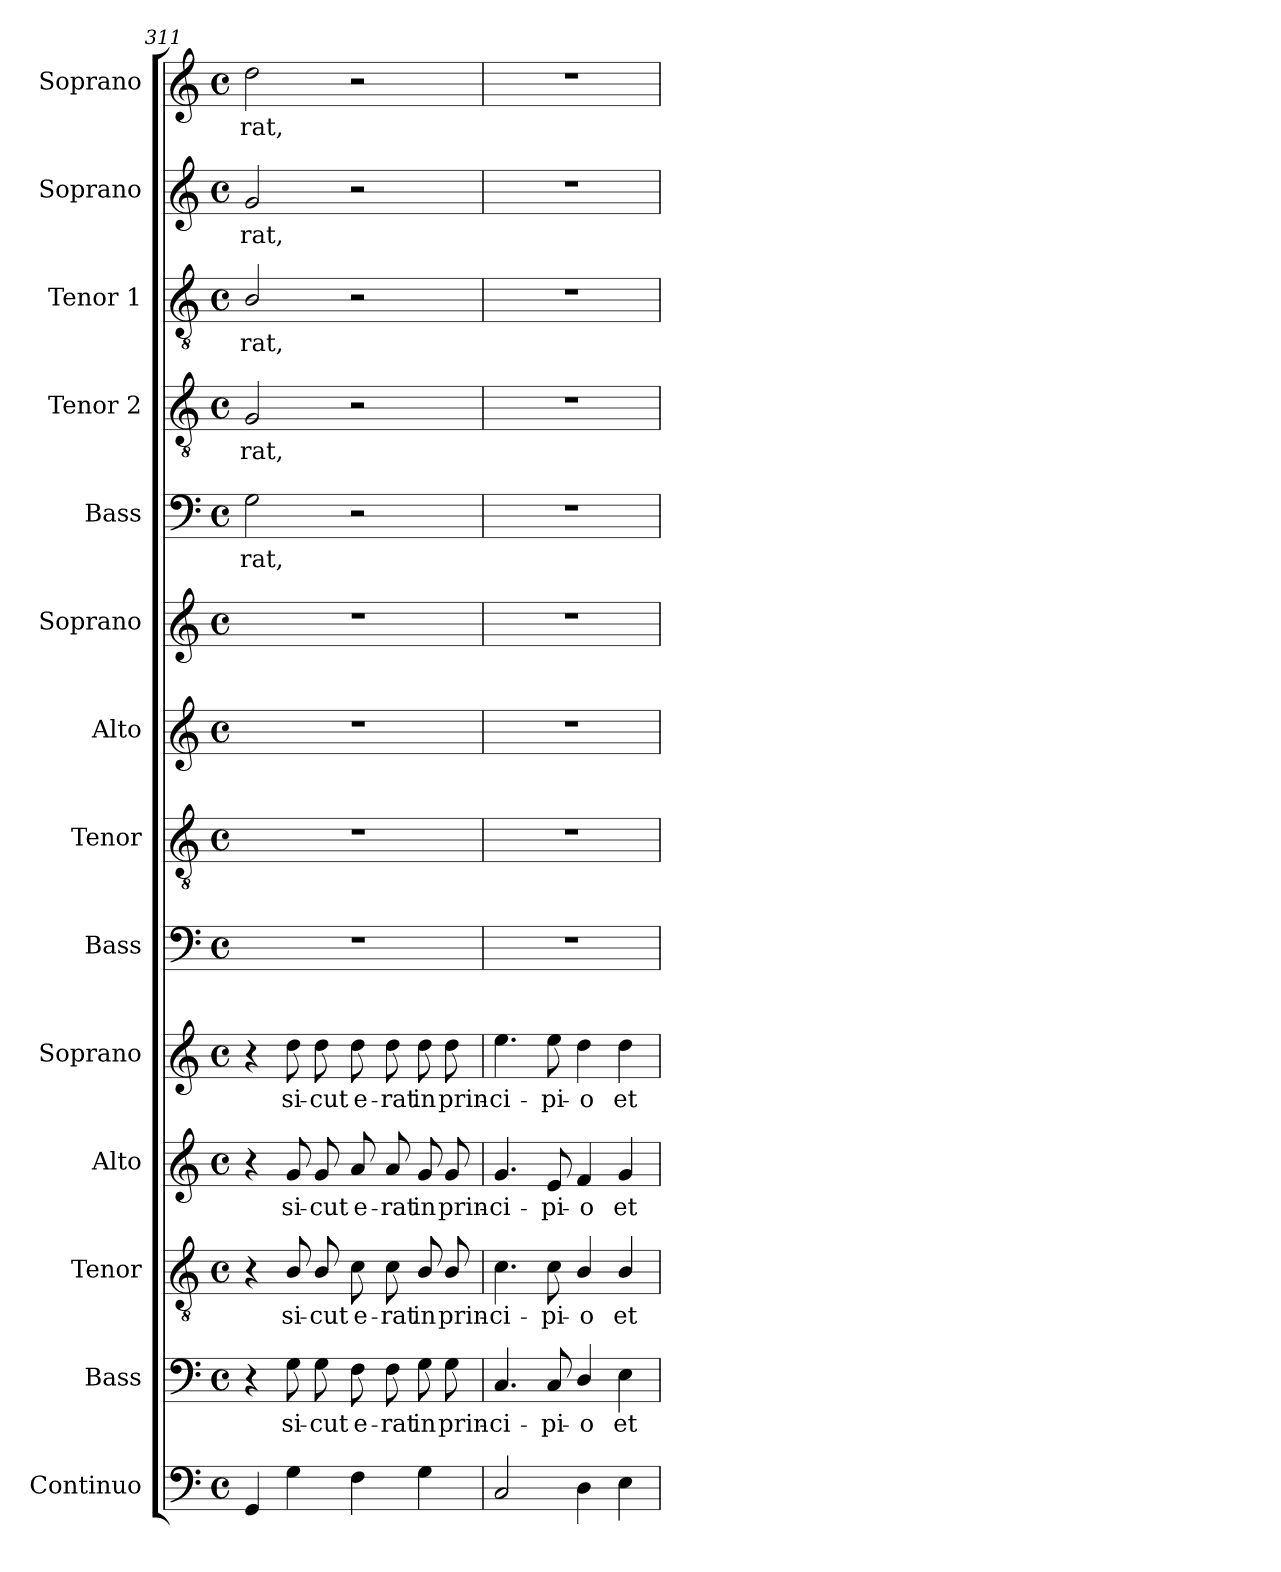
**kern	**kern	**text	**kern	**text	**kern	**text	**kern	**text	**kern	**kern	**kern	**kern	**kern	**text	**kern	**text	**kern	**text	**kern	**text	**kern	**text
*part14	*part13	*part13	*part12	*part12	*part11	*part11	*part10	*part10	*part9	*part8	*part7	*part6	*part5	*part5	*part4	*part4	*part3	*part3	*part2	*part2	*part1	*part1
*staff14	*staff13	*staff13	*staff12	*staff12	*staff11	*staff11	*staff10	*staff10	*staff9	*staff8	*staff7	*staff6	*staff5	*staff5	*staff4	*staff4	*staff3	*staff3	*staff2	*staff2	*staff1	*staff1
*I"Continuo	*I"Bass	*	*I"Tenor	*	*I"Alto	*	*I"Soprano	*	*I"Bass	*I"Tenor	*I"Alto	*I"Soprano	*I"Bass	*	*I"Tenor 2	*	*I"Tenor 1	*	*I"Soprano	*	*I"Soprano	*
*I'Cont.	*I'B.	*	*I'T.	*	*I'A.	*	*I'S.	*	*I'B.	*I'T.	*I'A.	*I'S.	*I'B.	*	*I'T2.	*	*I'T1.	*	*I'S.	*	*I'S.	*
*clefF4	*clefF4	*	*clefGv2	*	*clefG2	*	*clefG2	*	*clefF4	*clefGv2	*clefG2	*clefG2	*clefF4	*	*clefGv2	*	*clefGv2	*	*clefG2	*	*clefG2	*
*	*	*	*ITrd7c12	*	*	*	*	*	*	*ITrd7c12	*	*	*	*	*ITrd7c12	*	*ITrd7c12	*	*	*	*	*
*k[]	*k[]	*	*k[]	*	*k[]	*	*k[]	*	*k[]	*k[]	*k[]	*k[]	*k[]	*	*k[]	*	*k[]	*	*k[]	*	*k[]	*
*C:	*C:	*	*C:	*	*C:	*	*C:	*	*C:	*C:	*C:	*C:	*C:	*	*C:	*	*C:	*	*C:	*	*C:	*
*M4/4	*M4/4	*	*M4/4	*	*M4/4	*	*M4/4	*	*M4/4	*M4/4	*M4/4	*M4/4	*M4/4	*	*M4/4	*	*M4/4	*	*M4/4	*	*M4/4	*
*met(c)	*met(c)	*	*met(c)	*	*met(c)	*	*met(c)	*	*met(c)	*met(c)	*met(c)	*met(c)	*met(c)	*	*met(c)	*	*met(c)	*	*met(c)	*	*met(c)	*
=311	=311	=311	=311	=311	=311	=311	=311	=311	=311	=311	=311	=311	=311	=311	=311	=311	=311	=311	=311	=311	=311	=311
!	!	!	!	!	!	!	!	!	!	!	!	!	!	!LO:LY:b:color=#000000	!	!	!	!	!	!	!	!
!	!	!	!	!	!	!	!	!	!	!	!	!	!	!	!	!LO:LY:b:color=#000000	!	!	!	!	!	!
!	!	!	!	!	!	!	!	!	!	!	!	!	!	!	!	!	!	!LO:LY:b:color=#000000	!	!	!	!
!	!	!	!	!	!	!	!	!	!	!	!	!	!	!	!	!	!	!	!	!LO:LY:b:color=#000000	!	!
!	!	!	!	!	!	!	!	!	!	!	!	!	!	!	!	!	!	!	!	!	!	!LO:LY:b:color=#000000
4GGi/	4r	.	4r	.	4r	.	4r	.	1r	1r	1r	1r	2Gi\	-rat,	2GGi/	-rat,	2BBi/	-rat,	2gi/	-rat,	2ddi\	-rat,
!	!	!LO:LY:b:color=#000000	!	!	!	!	!	!	!	!	!	!	!	!	!	!	!	!	!	!	!	!
!	!	!	!	!LO:LY:b:color=#000000	!	!	!	!	!	!	!	!	!	!	!	!	!	!	!	!	!	!
!	!	!	!	!	!	!LO:LY:b:color=#000000	!	!	!	!	!	!	!	!	!	!	!	!	!	!	!	!
!	!	!	!	!	!	!	!	!LO:LY:b:color=#000000	!	!	!	!	!	!	!	!	!	!	!	!	!	!
4Gi\	8Gi\	si-	8BBi/	si-	8gi/	si-	8ddi\	si-	.	.	.	.	.	.	.	.	.	.	.	.	.	.
!	!	!LO:LY:b:color=#000000	!	!	!	!	!	!	!	!	!	!	!	!	!	!	!	!	!	!	!	!
!	!	!	!	!LO:LY:b:color=#000000	!	!	!	!	!	!	!	!	!	!	!	!	!	!	!	!	!	!
!	!	!	!	!	!	!LO:LY:b:color=#000000	!	!	!	!	!	!	!	!	!	!	!	!	!	!	!	!
!	!	!	!	!	!	!	!	!LO:LY:b:color=#000000	!	!	!	!	!	!	!	!	!	!	!	!	!	!
.	8Gi\	-cut	8BBi/	-cut	8gi/	-cut	8ddi\	-cut	.	.	.	.	.	.	.	.	.	.	.	.	.	.
!	!	!LO:LY:b:color=#000000	!	!	!	!	!	!	!	!	!	!	!	!	!	!	!	!	!	!	!	!
!	!	!	!	!LO:LY:b:color=#000000	!	!	!	!	!	!	!	!	!	!	!	!	!	!	!	!	!	!
!	!	!	!	!	!	!LO:LY:b:color=#000000	!	!	!	!	!	!	!	!	!	!	!	!	!	!	!	!
!	!	!	!	!	!	!	!	!LO:LY:b:color=#000000	!	!	!	!	!	!	!	!	!	!	!	!	!	!
4Fi\	8Fi\	e-	8Ci\	e-	8ai/	e-	8ddi\	e-	.	.	.	.	2r	.	2r	.	2r	.	2r	.	2r	.
!	!	!LO:LY:b:color=#000000	!	!	!	!	!	!	!	!	!	!	!	!	!	!	!	!	!	!	!	!
!	!	!	!	!LO:LY:b:color=#000000	!	!	!	!	!	!	!	!	!	!	!	!	!	!	!	!	!	!
!	!	!	!	!	!	!LO:LY:b:color=#000000	!	!	!	!	!	!	!	!	!	!	!	!	!	!	!	!
!	!	!	!	!	!	!	!	!LO:LY:b:color=#000000	!	!	!	!	!	!	!	!	!	!	!	!	!	!
.	8Fi\	-rat	8Ci\	-rat	8ai/	-rat	8ddi\	-rat	.	.	.	.	.	.	.	.	.	.	.	.	.	.
!	!	!LO:LY:b:color=#000000	!	!	!	!	!	!	!	!	!	!	!	!	!	!	!	!	!	!	!	!
!	!	!	!	!LO:LY:b:color=#000000	!	!	!	!	!	!	!	!	!	!	!	!	!	!	!	!	!	!
!	!	!	!	!	!	!LO:LY:b:color=#000000	!	!	!	!	!	!	!	!	!	!	!	!	!	!	!	!
!	!	!	!	!	!	!	!	!LO:LY:b:color=#000000	!	!	!	!	!	!	!	!	!	!	!	!	!	!
4Gi\	8Gi\	in	8BBi/	in	8gi/	in	8ddi\	in	.	.	.	.	.	.	.	.	.	.	.	.	.	.
!	!	!LO:LY:b:color=#000000	!	!	!	!	!	!	!	!	!	!	!	!	!	!	!	!	!	!	!	!
!	!	!	!	!LO:LY:b:color=#000000	!	!	!	!	!	!	!	!	!	!	!	!	!	!	!	!	!	!
!	!	!	!	!	!	!LO:LY:b:color=#000000	!	!	!	!	!	!	!	!	!	!	!	!	!	!	!	!
!	!	!	!	!	!	!	!	!LO:LY:b:color=#000000	!	!	!	!	!	!	!	!	!	!	!	!	!	!
.	8Gi\	prin-	8BBi/	prin-	8gi/	prin-	8ddi\	prin-	.	.	.	.	.	.	.	.	.	.	.	.	.	.
!!LO:PB:g=z
=312	=312	=312	=312	=312	=312	=312	=312	=312	=312	=312	=312	=312	=312	=312	=312	=312	=312	=312	=312	=312	=312	=312
!	!	!LO:LY:b:color=#000000	!	!	!	!	!	!	!	!	!	!	!	!	!	!	!	!	!	!	!	!
!	!	!	!	!LO:LY:b:color=#000000	!	!	!	!	!	!	!	!	!	!	!	!	!	!	!	!	!	!
!	!	!	!	!	!	!LO:LY:b:color=#000000	!	!	!	!	!	!	!	!	!	!	!	!	!	!	!	!
!	!	!	!	!	!	!	!	!LO:LY:b:color=#000000	!	!	!	!	!	!	!	!	!	!	!	!	!	!
2Ci/	4.Ci/	-ci-	4.Ci\	-ci-	4.gi/	-ci-	4.eei\	-ci-	1r	1r	1r	1r	1r	.	1r	.	1r	.	1r	.	1r	.
!	!	!LO:LY:b:color=#000000	!	!	!	!	!	!	!	!	!	!	!	!	!	!	!	!	!	!	!	!
!	!	!	!	!LO:LY:b:color=#000000	!	!	!	!	!	!	!	!	!	!	!	!	!	!	!	!	!	!
!	!	!	!	!	!	!LO:LY:b:color=#000000	!	!	!	!	!	!	!	!	!	!	!	!	!	!	!	!
!	!	!	!	!	!	!	!	!LO:LY:b:color=#000000	!	!	!	!	!	!	!	!	!	!	!	!	!	!
.	8Ci/	-pi-	8Ci\	-pi-	8ei/	-pi-	8eei\	-pi-	.	.	.	.	.	.	.	.	.	.	.	.	.	.
!	!	!LO:LY:b:color=#000000	!	!	!	!	!	!	!	!	!	!	!	!	!	!	!	!	!	!	!	!
!	!	!	!	!LO:LY:b:color=#000000	!	!	!	!	!	!	!	!	!	!	!	!	!	!	!	!	!	!
!	!	!	!	!	!	!LO:LY:b:color=#000000	!	!	!	!	!	!	!	!	!	!	!	!	!	!	!	!
!	!	!	!	!	!	!	!	!LO:LY:b:color=#000000	!	!	!	!	!	!	!	!	!	!	!	!	!	!
4Di\	4Di/	-o	4BBi/	-o	4fi/	-o	4ddi\	-o	.	.	.	.	.	.	.	.	.	.	.	.	.	.
!	!	!LO:LY:b:color=#000000	!	!	!	!	!	!	!	!	!	!	!	!	!	!	!	!	!	!	!	!
!	!	!	!	!LO:LY:b:color=#000000	!	!	!	!	!	!	!	!	!	!	!	!	!	!	!	!	!	!
!	!	!	!	!	!	!LO:LY:b:color=#000000	!	!	!	!	!	!	!	!	!	!	!	!	!	!	!	!
!	!	!	!	!	!	!	!	!LO:LY:b:color=#000000	!	!	!	!	!	!	!	!	!	!	!	!	!	!
4Ei\	4Ei\	et	4BBi/	et	4gi/	et	4ddi\	et	.	.	.	.	.	.	.	.	.	.	.	.	.	.
=	=	=	=	=	=	=	=	=	=	=	=	=	=	=	=	=	=	=	=	=	=	=
*-	*-	*-	*-	*-	*-	*-	*-	*-	*-	*-	*-	*-	*-	*-	*-	*-	*-	*-	*-	*-	*-	*-
